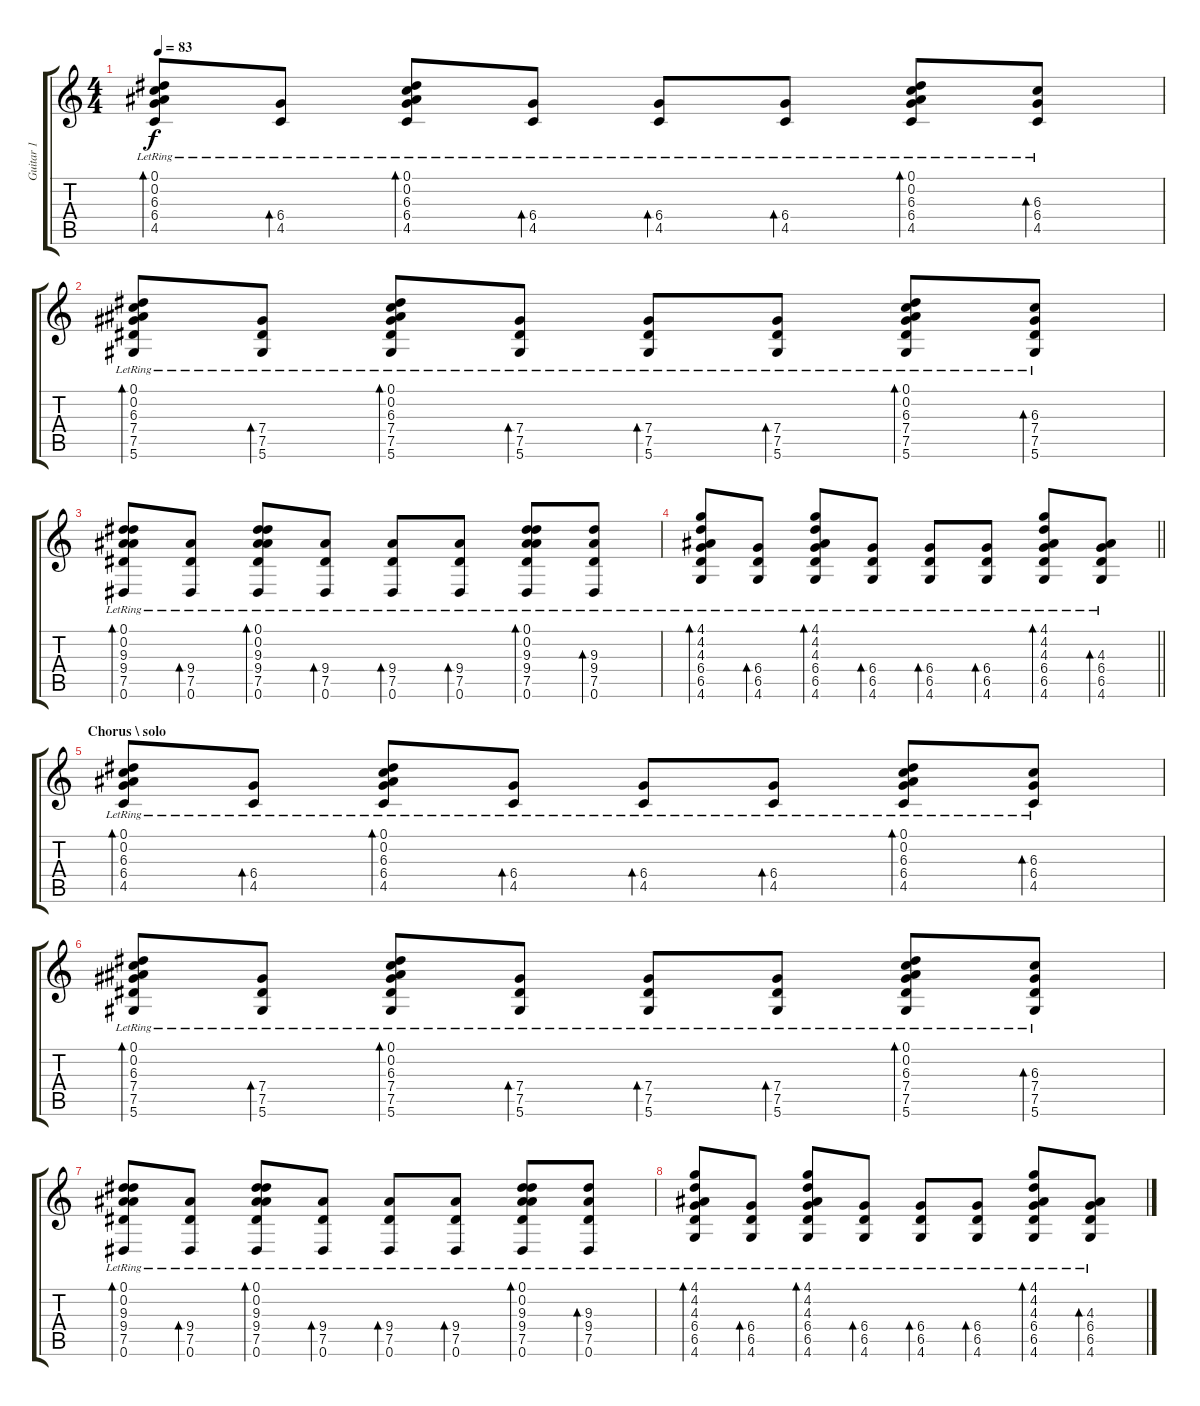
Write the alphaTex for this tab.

\track ("Guitar 1" "Guitar 1") {instrument acousticguitarsteel}
\staff {score tabs}
\tuning (Eb4 Bb3 Gb3 Db3 Ab2 Eb2) {hide}
\ts (4 4)
\tempo 83
\clef g2
\ks c
(0.1{lr} 0.2{lr} 6.3{lr} 6.4{lr} 4.5{lr}).8{bd 30 dy f} (6.4{lr} 4.5{lr}).8{bd 30} (0.1{lr} 0.2{lr} 6.3{lr} 6.4{lr} 4.5{lr}).8{bd 30} (6.4{lr} 4.5{lr}).8{bd 30} (6.4{lr} 4.5{lr}).8{bd 30} (6.4{lr} 4.5{lr}).8{bd 30} (0.1{lr} 0.2{lr} 6.3{lr} 6.4{lr} 4.5{lr}).8{bd 30} (6.3{lr} 6.4{lr} 4.5{lr}).8{bd 30} |
(0.1{lr} 0.2{lr} 6.3{lr} 7.4{lr} 7.5{lr} 5.6{lr}).8{bd 30} (7.4{lr} 7.5{lr} 5.6{lr}).8{bd 30} (0.1{lr} 0.2{lr} 6.3{lr} 7.4{lr} 7.5{lr} 5.6{lr}).8{bd 30} (7.4{lr} 7.5{lr} 5.6{lr}).8{bd 30} (7.4{lr} 7.5{lr} 5.6{lr}).8{bd 30} (7.4{lr} 7.5{lr} 5.6{lr}).8{bd 30} (0.1{lr} 0.2{lr} 6.3{lr} 7.4{lr} 7.5{lr} 5.6{lr}).8{bd 30} (6.3{lr} 7.4{lr} 7.5{lr} 5.6{lr}).8{bd 30} |
(0.1{lr} 0.2{lr} 9.3{lr} 9.4{lr} 7.5{lr} 0.6{lr}).8{bd 30} (9.4{lr} 7.5{lr} 0.6{lr}).8{bd 30} (0.1{lr} 0.2{lr} 9.3{lr} 9.4{lr} 7.5{lr} 0.6{lr}).8{bd 30} (9.4{lr} 7.5{lr} 0.6{lr}).8{bd 30} (9.4{lr} 7.5{lr} 0.6{lr}).8{bd 30} (9.4{lr} 7.5{lr} 0.6{lr}).8{bd 30} (0.1{lr} 0.2{lr} 9.3{lr} 9.4{lr} 7.5{lr} 0.6{lr}).8{bd 30} (9.3{lr} 9.4{lr} 7.5{lr} 0.6{lr}).8{bd 30} |
\barLineRight lightlight
(4.1{lr} 4.2{lr} 4.3{lr} 6.4{lr} 6.5{lr} 4.6{lr}).8{bd 30} (6.4{lr} 6.5{lr} 4.6{lr}).8{bd 30} (4.1{lr} 4.2{lr} 4.3{lr} 6.4{lr} 6.5{lr} 4.6{lr}).8{bd 30} (6.4{lr} 6.5{lr} 4.6{lr}).8{bd 30} (6.4{lr} 6.5{lr} 4.6{lr}).8{bd 30} (6.4{lr} 6.5{lr} 4.6{lr}).8{bd 30} (4.1{lr} 4.2{lr} 4.3{lr} 6.4{lr} 6.5{lr} 4.6{lr}).8{bd 30} (4.3{lr} 6.4{lr} 6.5{lr} 4.6{lr}).8{bd 30} |
\section ("" "Chorus \\ solo")
(0.1{lr} 0.2{lr} 6.3{lr} 6.4{lr} 4.5{lr}).8{bd 30} (6.4{lr} 4.5{lr}).8{bd 30} (0.1{lr} 0.2{lr} 6.3{lr} 6.4{lr} 4.5{lr}).8{bd 30} (6.4{lr} 4.5{lr}).8{bd 30} (6.4{lr} 4.5{lr}).8{bd 30} (6.4{lr} 4.5{lr}).8{bd 30} (0.1{lr} 0.2{lr} 6.3{lr} 6.4{lr} 4.5{lr}).8{bd 30} (6.3{lr} 6.4{lr} 4.5{lr}).8{bd 30} |
(0.1{lr} 0.2{lr} 6.3{lr} 7.4{lr} 7.5{lr} 5.6{lr}).8{bd 30} (7.4{lr} 7.5{lr} 5.6{lr}).8{bd 30} (0.1{lr} 0.2{lr} 6.3{lr} 7.4{lr} 7.5{lr} 5.6{lr}).8{bd 30} (7.4{lr} 7.5{lr} 5.6{lr}).8{bd 30} (7.4{lr} 7.5{lr} 5.6{lr}).8{bd 30} (7.4{lr} 7.5{lr} 5.6{lr}).8{bd 30} (0.1{lr} 0.2{lr} 6.3{lr} 7.4{lr} 7.5{lr} 5.6{lr}).8{bd 30} (6.3{lr} 7.4{lr} 7.5{lr} 5.6{lr}).8{bd 30} |
(0.1{lr} 0.2{lr} 9.3{lr} 9.4{lr} 7.5{lr} 0.6{lr}).8{bd 30} (9.4{lr} 7.5{lr} 0.6{lr}).8{bd 30} (0.1{lr} 0.2{lr} 9.3{lr} 9.4{lr} 7.5{lr} 0.6{lr}).8{bd 30} (9.4{lr} 7.5{lr} 0.6{lr}).8{bd 30} (9.4{lr} 7.5{lr} 0.6{lr}).8{bd 30} (9.4{lr} 7.5{lr} 0.6{lr}).8{bd 30} (0.1{lr} 0.2{lr} 9.3{lr} 9.4{lr} 7.5{lr} 0.6{lr}).8{bd 30} (9.3{lr} 9.4{lr} 7.5{lr} 0.6{lr}).8{bd 30} |
(4.1{lr} 4.2{lr} 4.3{lr} 6.4{lr} 6.5{lr} 4.6{lr}).8{bd 30} (6.4{lr} 6.5{lr} 4.6{lr}).8{bd 30} (4.1{lr} 4.2{lr} 4.3{lr} 6.4{lr} 6.5{lr} 4.6{lr}).8{bd 30} (6.4{lr} 6.5{lr} 4.6{lr}).8{bd 30} (6.4{lr} 6.5{lr} 4.6{lr}).8{bd 30} (6.4{lr} 6.5{lr} 4.6{lr}).8{bd 30} (4.1{lr} 4.2{lr} 4.3{lr} 6.4{lr} 6.5{lr} 4.6{lr}).8{bd 30} (4.3{lr} 6.4{lr} 6.5{lr} 4.6{lr}).8{bd 30}
